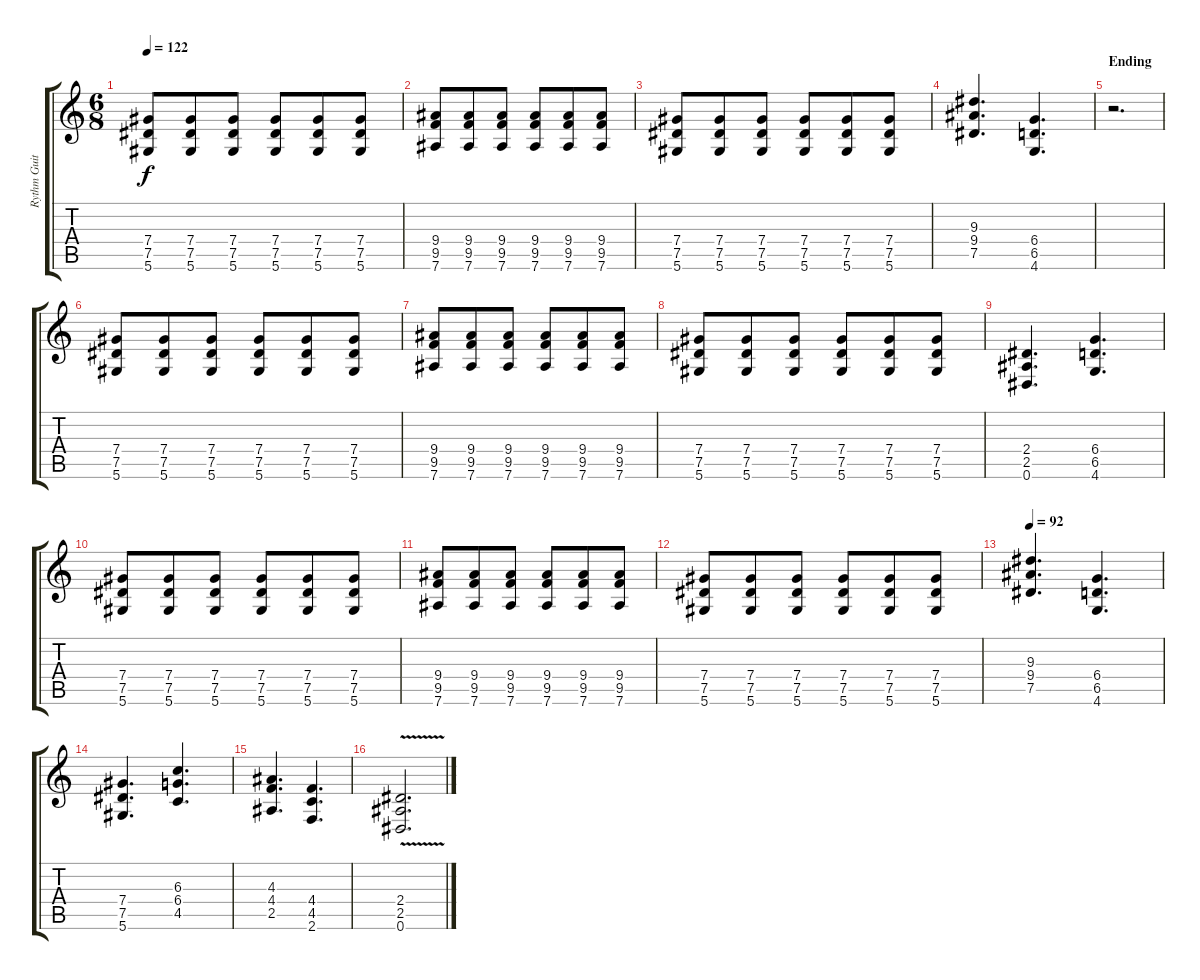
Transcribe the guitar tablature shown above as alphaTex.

\track ("Rythm Guitar" "Rythm Guit") {instrument distortionguitar}
\staff {score tabs}
\tuning (Eb4 Bb3 Gb3 Db3 Ab2 Eb2) {hide}
\ts (6 8)
\tempo 122
\clef g2
\ks c
(7.4 7.5 5.6).8{dy f} (7.4 7.5 5.6).8 (7.4 7.5 5.6).8 (7.4 7.5 5.6).8 (7.4 7.5 5.6).8 (7.4 7.5 5.6).8 |
(9.4 9.5 7.6).8 (9.4 9.5 7.6).8 (9.4 9.5 7.6).8 (9.4 9.5 7.6).8 (9.4 9.5 7.6).8 (9.4 9.5 7.6).8 |
(7.4 7.5 5.6).8 (7.4 7.5 5.6).8 (7.4 7.5 5.6).8 (7.4 7.5 5.6).8 (7.4 7.5 5.6).8 (7.4 7.5 5.6).8 |
(9.3 9.4 7.5).4{d} (6.4 6.5 4.6).4{d} |
\section ("" "Ending")
r.2{d} |
(7.4 7.5 5.6).8 (7.4 7.5 5.6).8 (7.4 7.5 5.6).8 (7.4 7.5 5.6).8 (7.4 7.5 5.6).8 (7.4 7.5 5.6).8 |
(9.4 9.5 7.6).8 (9.4 9.5 7.6).8 (9.4 9.5 7.6).8 (9.4 9.5 7.6).8 (9.4 9.5 7.6).8 (9.4 9.5 7.6).8 |
(7.4 7.5 5.6).8 (7.4 7.5 5.6).8 (7.4 7.5 5.6).8 (7.4 7.5 5.6).8 (7.4 7.5 5.6).8 (7.4 7.5 5.6).8 |
(2.4 2.5 0.6).4{d} (6.4 6.5 4.6).4{d} |
(7.4 7.5 5.6).8 (7.4 7.5 5.6).8 (7.4 7.5 5.6).8 (7.4 7.5 5.6).8 (7.4 7.5 5.6).8 (7.4 7.5 5.6).8 |
(9.4 9.5 7.6).8 (9.4 9.5 7.6).8 (9.4 9.5 7.6).8 (9.4 9.5 7.6).8 (9.4 9.5 7.6).8 (9.4 9.5 7.6).8 |
(7.4 7.5 5.6).8 (7.4 7.5 5.6).8 (7.4 7.5 5.6).8 (7.4 7.5 5.6).8 (7.4 7.5 5.6).8 (7.4 7.5 5.6).8 |
\tempo 92
(9.3 9.4 7.5).4{d} (6.4 6.5 4.6).4{d} |
(7.4 7.5 5.6).4{d} (6.3 6.4 4.5).4{d} |
(4.3 4.4 2.5).4{d} (4.4 4.5 2.6).4{d} |
(2.4{v} 2.5{v} 0.6{v}).2{d}
